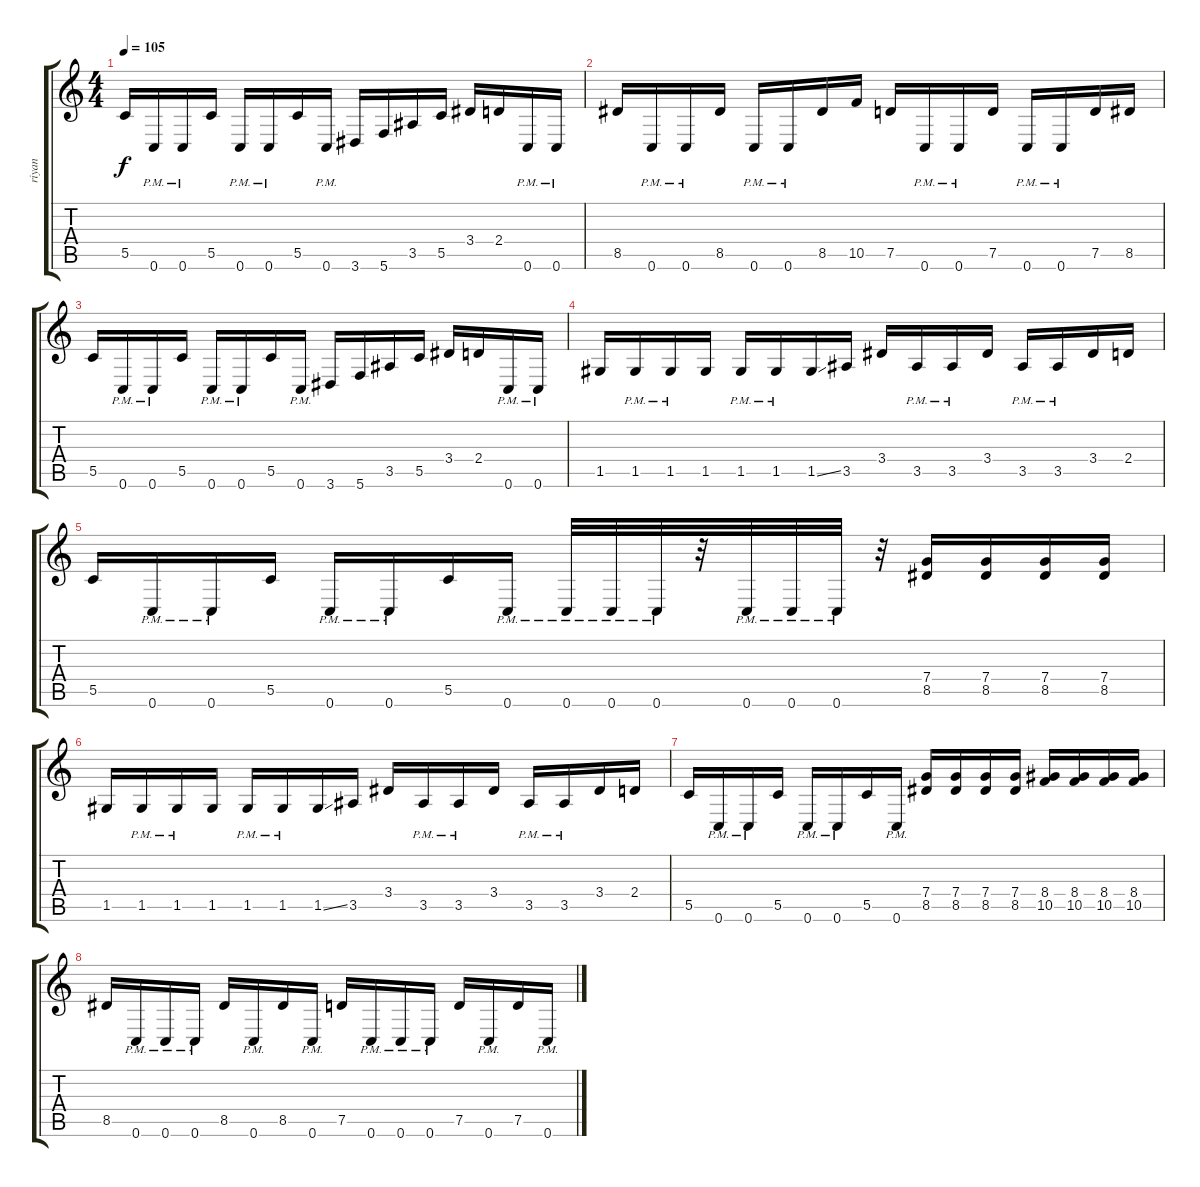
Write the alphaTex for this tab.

\track ("riyan" "riyan") {instrument overdrivenguitar}
\staff {score tabs}
\tuning (D4 A3 F3 C3 G2 C2) {hide}
\ts (4 4)
\tempo 105
\clef g2
\ks c
5.5.16{dy f} 0.6{pm}.16 0.6{pm}.16 5.5.16 0.6{pm}.16 0.6{pm}.16 5.5.16 0.6{pm}.16 3.6.16 5.6.16 3.5.16 5.5.16 3.4.16 2.4.16 0.6{pm}.16 0.6{pm}.16 |
8.5.16 0.6{pm}.16 0.6{pm}.16 8.5.16 0.6{pm}.16 0.6{pm}.16 8.5.16 10.5.16 7.5.16 0.6{pm}.16 0.6{pm}.16 7.5.16 0.6{pm}.16 0.6{pm}.16 7.5.16 8.5.16 |
5.5.16 0.6{pm}.16 0.6{pm}.16 5.5.16 0.6{pm}.16 0.6{pm}.16 5.5.16 0.6{pm}.16 3.6.16 5.6.16 3.5.16 5.5.16 3.4.16 2.4.16 0.6{pm}.16 0.6{pm}.16 |
1.5.16 1.5{pm}.16 1.5{pm}.16 1.5.16 1.5{pm}.16 1.5{pm}.16 1.5{ss}.16 3.5.16 3.4.16 3.5{pm}.16 3.5{pm}.16 3.4.16 3.5{pm}.16 3.5{pm}.16 3.4.16 2.4.16 |
5.5.16 0.6{pm}.16 0.6{pm}.16 5.5.16 0.6{pm}.16 0.6{pm}.16 5.5.16 0.6{pm}.16 0.6{pm}.32 0.6{pm}.32 0.6{pm}.32 r.32 0.6{pm}.32 0.6{pm}.32 0.6{pm}.32 r.32 (7.4 8.5).16 (7.4 8.5).16 (7.4 8.5).16 (7.4 8.5).16 |
1.5.16 1.5{pm}.16 1.5{pm}.16 1.5.16 1.5{pm}.16 1.5{pm}.16 1.5{ss}.16 3.5.16 3.4.16 3.5{pm}.16 3.5{pm}.16 3.4.16 3.5{pm}.16 3.5{pm}.16 3.4.16 2.4.16 |
5.5.16 0.6{pm}.16 0.6{pm}.16 5.5.16 0.6{pm}.16 0.6{pm}.16 5.5.16 0.6{pm}.16 (7.4 8.5).16 (7.4 8.5).16 (7.4 8.5).16 (7.4 8.5).16 (8.4 10.5).16 (8.4 10.5).16 (8.4 10.5).16 (8.4 10.5).16 |
8.5.16 0.6{pm}.16 0.6{pm}.16 0.6{pm}.16 8.5.16 0.6{pm}.16 8.5.16 0.6{pm}.16 7.5.16 0.6{pm}.16 0.6{pm}.16 0.6{pm}.16 7.5.16 0.6{pm}.16 7.5.16 0.6{pm}.16
